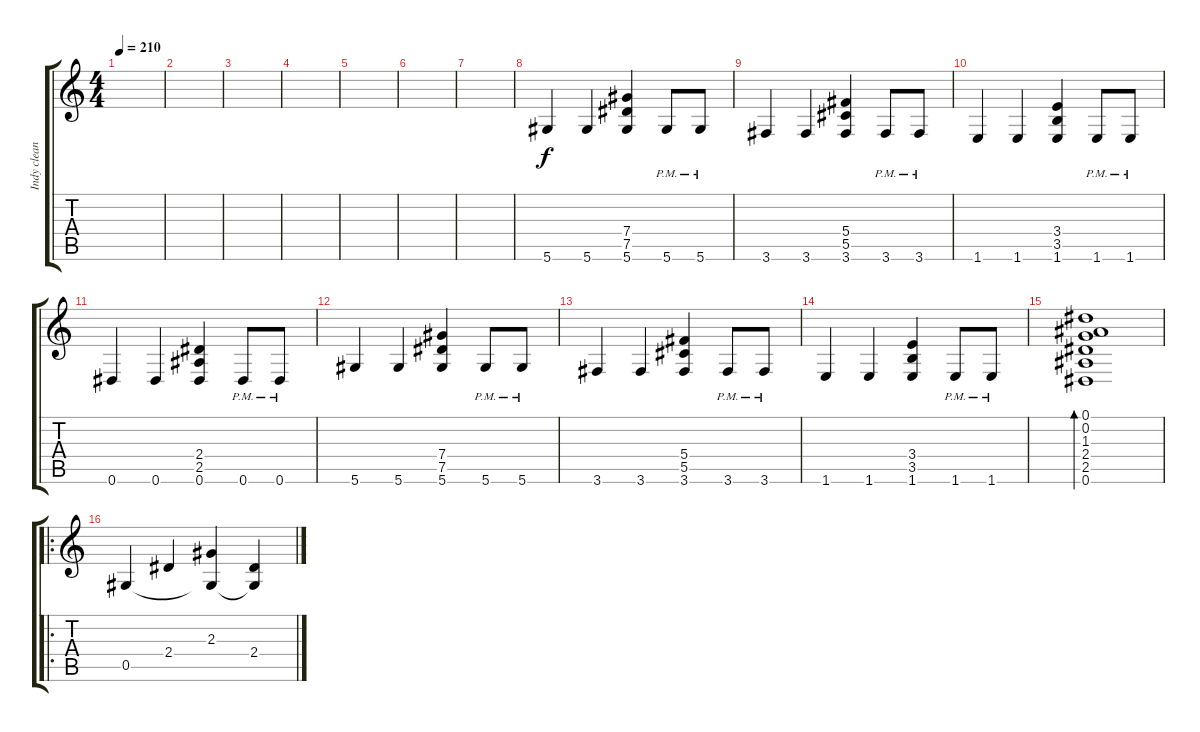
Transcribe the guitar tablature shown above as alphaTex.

\track ("Indy clean" "Indy clean") {instrument electricguitarclean}
\staff {score tabs}
\tuning (Eb4 Bb3 Gb3 Db3 Ab2 Eb2) {hide}
\ts (4 4)
\tempo 210
\clef g2
\ks c
|
|
|
|
|
|
|
5.6.4 5.6.4 (7.4 7.5 5.6).4 5.6{pm}.8 5.6{pm}.8 |
3.6.4 3.6.4 (5.4 5.5 3.6).4 3.6{pm}.8 3.6{pm}.8 |
1.6.4 1.6.4 (3.4 3.5 1.6).4 1.6{pm}.8 1.6{pm}.8 |
0.6.4 0.6.4 (2.4 2.5 0.6).4 0.6{pm}.8 0.6{pm}.8 |
5.6.4 5.6.4 (7.4 7.5 5.6).4 5.6{pm}.8 5.6{pm}.8 |
3.6.4 3.6.4 (5.4 5.5 3.6).4 3.6{pm}.8 3.6{pm}.8 |
1.6.4 1.6.4 (3.4 3.5 1.6).4 1.6{pm}.8 1.6{pm}.8 |
(0.1 0.2 1.3 2.4 2.5 0.6).1{bd 480} |
\ro
0.5.4 2.4.4 (2.3 0.5{t}).4 (2.4 0.5{t}).4
